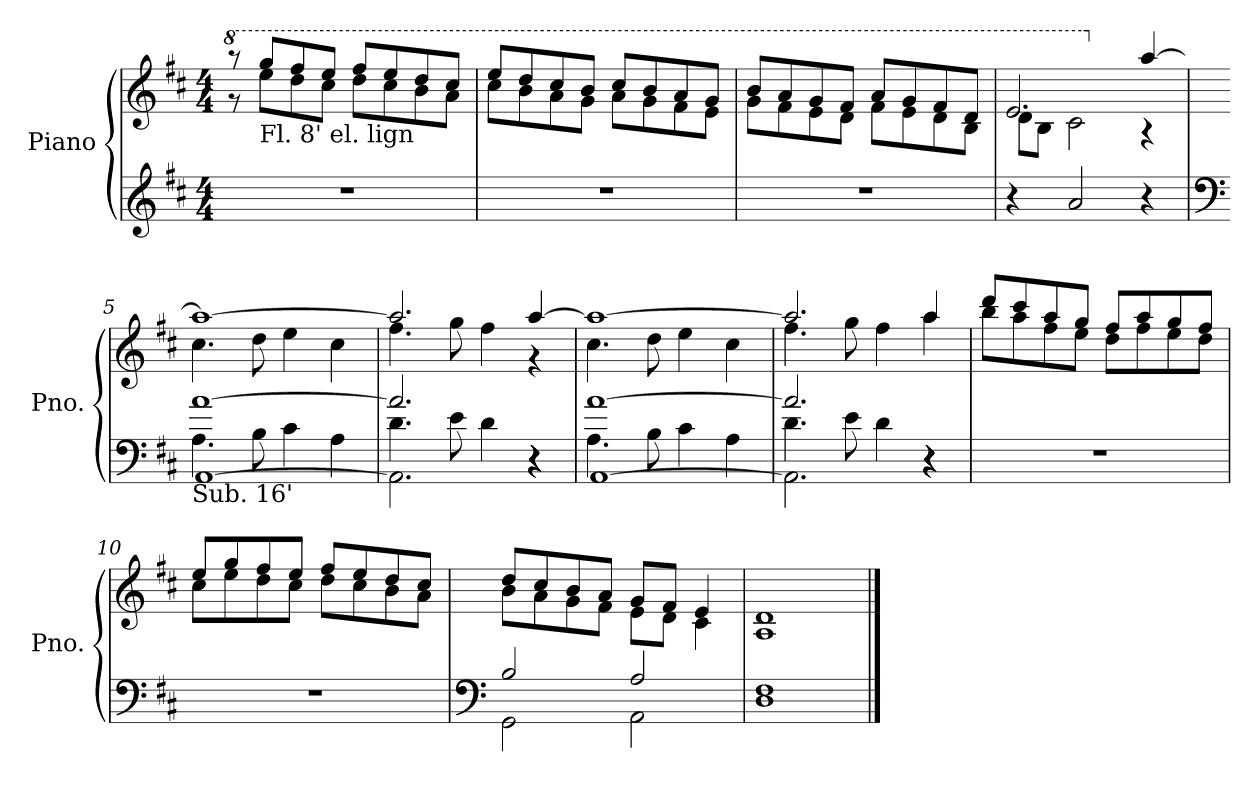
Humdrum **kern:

**kern	**kern
*part1	*part1
*staff2	*staff1
*I"Piano	*
*I'Pno.	*
*clefG2	*clefG2
*k[f#c#]	*k[f#c#]
*M4/4	*M4/4
*	*8va
=1	=1
*	*^
1r	8r	8r
!	!LO:TX:b:t=Fl. 8' el. lign	!
.	8ggg/L	8eee\L
.	8fff#/	8ddd\
.	8eee/J	8ccc#\J
.	8fff#/L	8ddd\L
.	8eee/	8ccc#\
.	8ddd/	8bb\
.	8ccc#/J	8aa\J
=2	=2	=2
1r	8eee/L	8ccc#\L
.	8ddd/	8bb\
.	8ccc#/	8aa\
.	8bb/J	8gg\J
.	8ccc#/L	8aa\L
.	8bb/	8gg\
.	8aa/	8ff#\
.	8gg/J	8ee\J
=3	=3	=3
1r	8bb/L	8gg\L
.	8aa/	8ff#\
.	8gg/	8ee\
.	8ff#/J	8dd\J
.	8aa/L	8ff#\L
.	8gg/	8ee\
.	8ff#/	8dd\
.	8dd/J	8b\J
=4	=4	=4
4r	2.ee/	8dd\L
.	.	8b\J
2a/	.	2cc#\
*	*X8va	*
4r	[4aa/	4r
=5	=5	=5
*clefF4	*	*
*^	*	*
*	*^	*	*
!LO:TX:b:t=Sub. 16'	!	!	!	!
[1a	4.A\	[1AA	1aa_	4.cc#\
.	8B\	.	.	8dd\
.	4c#\	.	.	4ee\
.	4A\	.	.	4cc#\
=6	=6	=6	=6	=6
2.a/]	4.d\	2.AA\]	2.aa/]	4.ff#\
.	8e\	.	.	8gg\
.	4d\	.	.	4ff#\
4r	4r	4r	[4aa/	4r
!!LO:LB:g=z	!!
=7	=7	=7	=7	=7
[1a	4.A\	[1AA	1aa_	4.cc#\
.	8B\	.	.	8dd\
.	4c#\	.	.	4ee\
.	4A\	.	.	4cc#\
=8	=8	=8	=8	=8
2.a/]	4.d\	2.AA\]	2.aa/]	4.ff#\
.	8e\	.	.	8gg\
.	4d\	.	.	4ff#\
4r	4r	4r	4aa/	4aa\
*v	*v	*v	*	*
=9	=9	=9
1r	8ddd/L	8bb\L
.	8ccc#/	8aa\
.	8aa/	8ff#\
.	8gg/J	8ee\J
.	8ff#/L	8dd\L
.	8aa/	8ff#\
.	8gg/	8ee\
.	8ff#/J	8dd\J
=10	=10	=10
1r	8ee/L	8cc#\L
.	8gg/	8ee\
.	8ff#/	8dd\
.	8ee/J	8cc#\J
.	8ff#/L	8dd\L
.	8ee/	8cc#\
.	8dd/	8b\
.	8cc#/J	8a\J
=11	=11	=11
*clefF4	*	*
*^	*	*
2B/	2GG\	8dd/L	8b\L
.	.	8cc#/	8a\
.	.	8b/	8g\
.	.	8a/J	8f#\J
2A/	2AA\	8g/L	8e\L
.	.	8f#/J	8d\J
.	.	4e/	4c#\
=12	=12	=12	=12
1F#	1D	1d	1A
*v	*v	*	*
*	*v	*v
==	==
*-	*-
